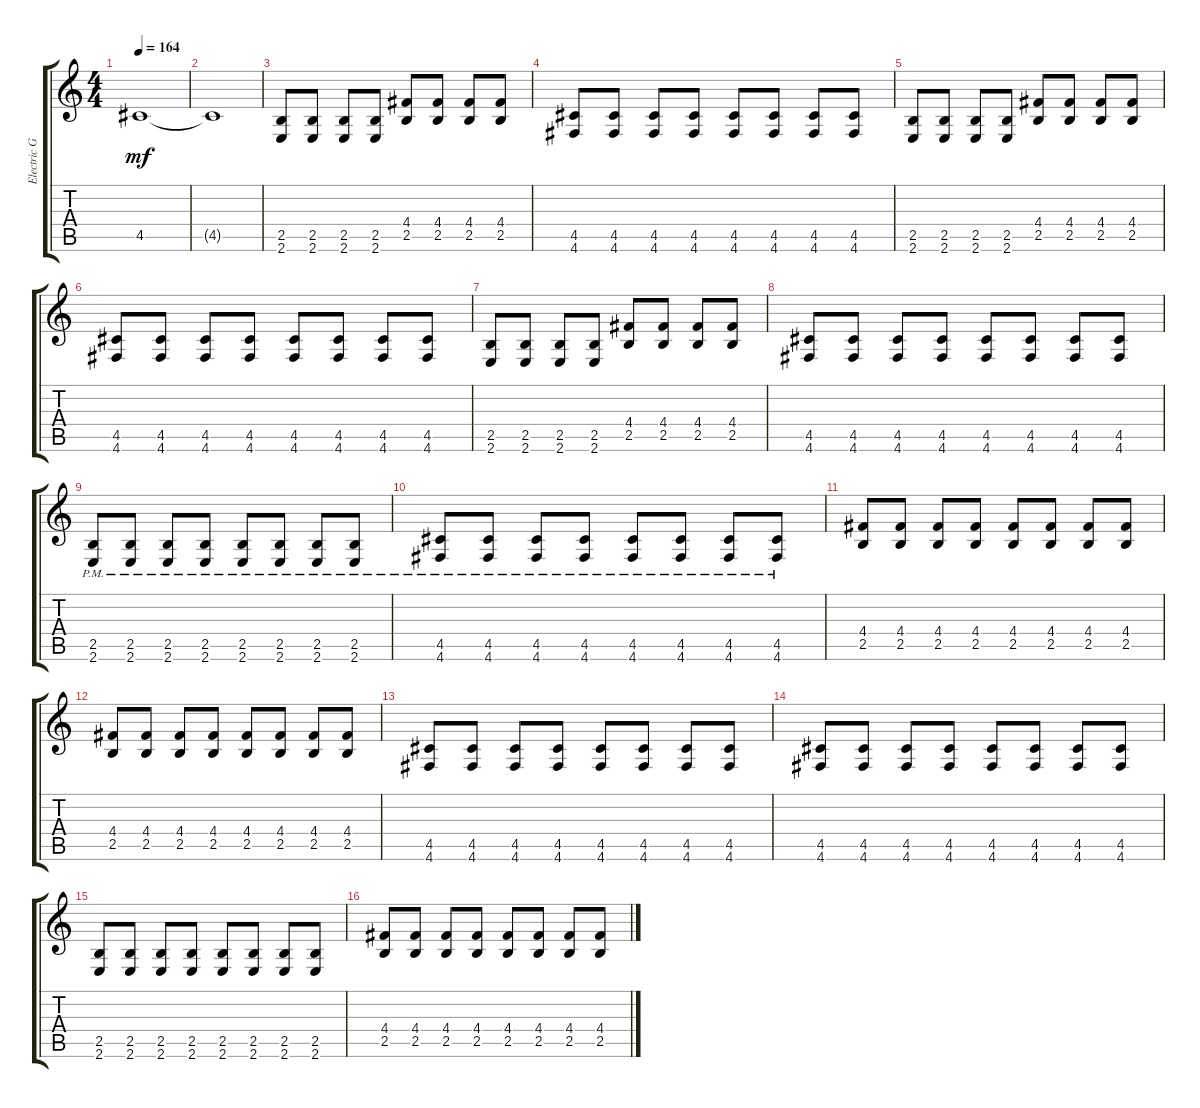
\track ("Electric Guitar" "Electric G") {instrument overdrivenguitar}
\staff {score tabs}
\tuning (E4 B3 G3 D3 A2 D2) {hide}
\ts (4 4)
\tempo 164
\clef g2
\ks c
4.5{t}.1{dy mf} |
4.5{t}.1 |
(2.5 2.6).8 (2.5 2.6).8 (2.5 2.6).8 (2.5 2.6).8 (4.4 2.5).8 (4.4 2.5).8 (4.4 2.5).8 (4.4 2.5).8 |
(4.5 4.6).8 (4.5 4.6).8 (4.5 4.6).8 (4.5 4.6).8 (4.5 4.6).8 (4.5 4.6).8 (4.5 4.6).8 (4.5 4.6).8 |
(2.5 2.6).8 (2.5 2.6).8 (2.5 2.6).8 (2.5 2.6).8 (4.4 2.5).8 (4.4 2.5).8 (4.4 2.5).8 (4.4 2.5).8 |
(4.5 4.6).8 (4.5 4.6).8 (4.5 4.6).8 (4.5 4.6).8 (4.5 4.6).8 (4.5 4.6).8 (4.5 4.6).8 (4.5 4.6).8 |
(2.5 2.6).8 (2.5 2.6).8 (2.5 2.6).8 (2.5 2.6).8 (4.4 2.5).8 (4.4 2.5).8 (4.4 2.5).8 (4.4 2.5).8 |
(4.5 4.6).8 (4.5 4.6).8 (4.5 4.6).8 (4.5 4.6).8 (4.5 4.6).8 (4.5 4.6).8 (4.5 4.6).8 (4.5 4.6).8 |
(2.5{pm} 2.6{pm}).8 (2.5{pm} 2.6{pm}).8 (2.5{pm} 2.6{pm}).8 (2.5{pm} 2.6{pm}).8 (2.5{pm} 2.6{pm}).8 (2.5{pm} 2.6{pm}).8 (2.5{pm} 2.6{pm}).8 (2.5{pm} 2.6{pm}).8 |
(4.5{pm} 4.6{pm}).8 (4.5{pm} 4.6{pm}).8 (4.5{pm} 4.6{pm}).8 (4.5{pm} 4.6{pm}).8 (4.5{pm} 4.6{pm}).8 (4.5{pm} 4.6{pm}).8 (4.5{pm} 4.6{pm}).8 (4.5{pm} 4.6{pm}).8 |
(4.4 2.5).8 (4.4 2.5).8 (4.4 2.5).8 (4.4 2.5).8 (4.4 2.5).8 (4.4 2.5).8 (4.4 2.5).8 (4.4 2.5).8 |
(4.4 2.5).8 (4.4 2.5).8 (4.4 2.5).8 (4.4 2.5).8 (4.4 2.5).8 (4.4 2.5).8 (4.4 2.5).8 (4.4 2.5).8 |
(4.5 4.6).8 (4.5 4.6).8 (4.5 4.6).8 (4.5 4.6).8 (4.5 4.6).8 (4.5 4.6).8 (4.5 4.6).8 (4.5 4.6).8 |
(4.5 4.6).8 (4.5 4.6).8 (4.5 4.6).8 (4.5 4.6).8 (4.5 4.6).8 (4.5 4.6).8 (4.5 4.6).8 (4.5 4.6).8 |
(2.5 2.6).8 (2.5 2.6).8 (2.5 2.6).8 (2.5 2.6).8 (2.5 2.6).8 (2.5 2.6).8 (2.5 2.6).8 (2.5 2.6).8 |
(4.4 2.5).8 (4.4 2.5).8 (4.4 2.5).8 (4.4 2.5).8 (4.4 2.5).8 (4.4 2.5).8 (4.4 2.5).8 (4.4 2.5).8
